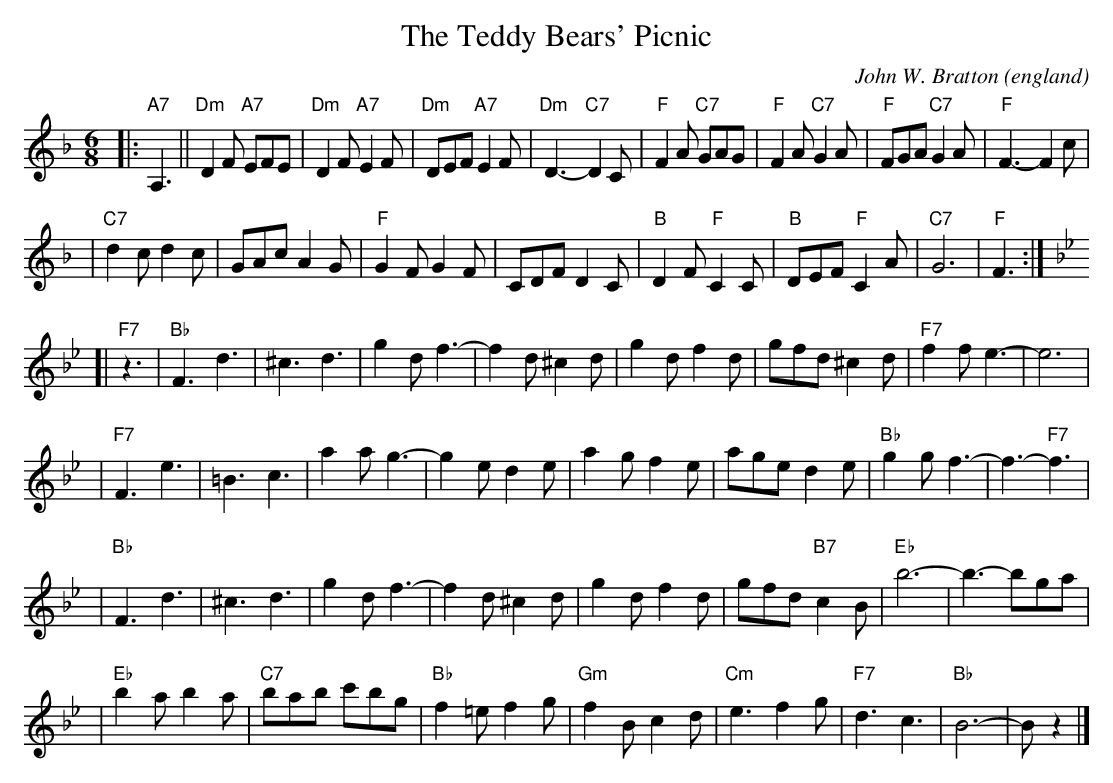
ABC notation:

X:1
T: The Teddy Bears' Picnic
O:england
C: John W. Bratton
M: 6/8
L: 1/8
K: Dm
|: "A7"A,3 || "Dm"D2F "A7"EFE | "Dm"D2F "A7"E2F | "Dm"DEF "A7"E2F | "Dm"D3- "C7"D2C \
| "F"F2A "C7"GAG | "F"F2A "C7"G2A | "F"FGA "C7"G2A | "F"F3- F2c |
| "C7"d2c d2c | GAc A2G | "F"G2F G2F | CDF D2C | "B"D2F "F"C2C | "B"DEF "F"C2A | "C7"G6 | "F"F3 :|
K: Bb
[| "F7"z3 | "Bb"F3 d3 | ^c3 d3 | g2d f3- | f2d ^c2d | g2d f2d | gfd ^c2d | "F7"f2f e3- | e6 |
| "F7"F3 e3 | =B3 c3 | a2a g3- | g2e d2e | a2g f2e | age d2e | "Bb"g2g f3- | f3- "F7"f3 |
| "Bb"F3 d3 | ^c3 d3 | g2d f3- | f2d ^c2d | g2d f2d | gfd "B7"c2B | "Eb"b6- | b3- bga |
| "Eb"b2a b2a | "C7"bab c'bg | "Bb"f2=e f2g | "Gm"f2B c2d | "Cm"e3 f2g | "F7"d3 c3 | "Bb"B6- | Bz2 |]
